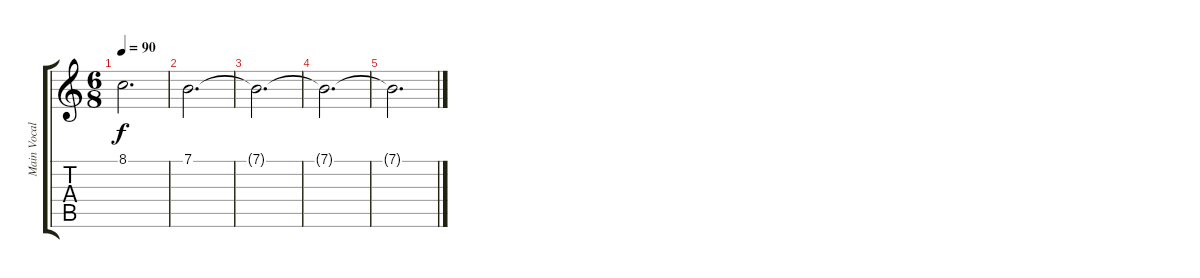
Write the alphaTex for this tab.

\track ("Main Vocals" "Main Vocal") {instrument choiraahs}
\staff {score tabs}
\tuning (E4 B3 G3 D3 A2 E2) {hide}
\ts (6 8)
\tempo 90
\clef g2
\ks c
8.1{t}.2{d dy f} |
7.1.2{d} |
7.1{t}.2{d} |
7.1{t}.2{d} |
7.1{t}.2{d}
